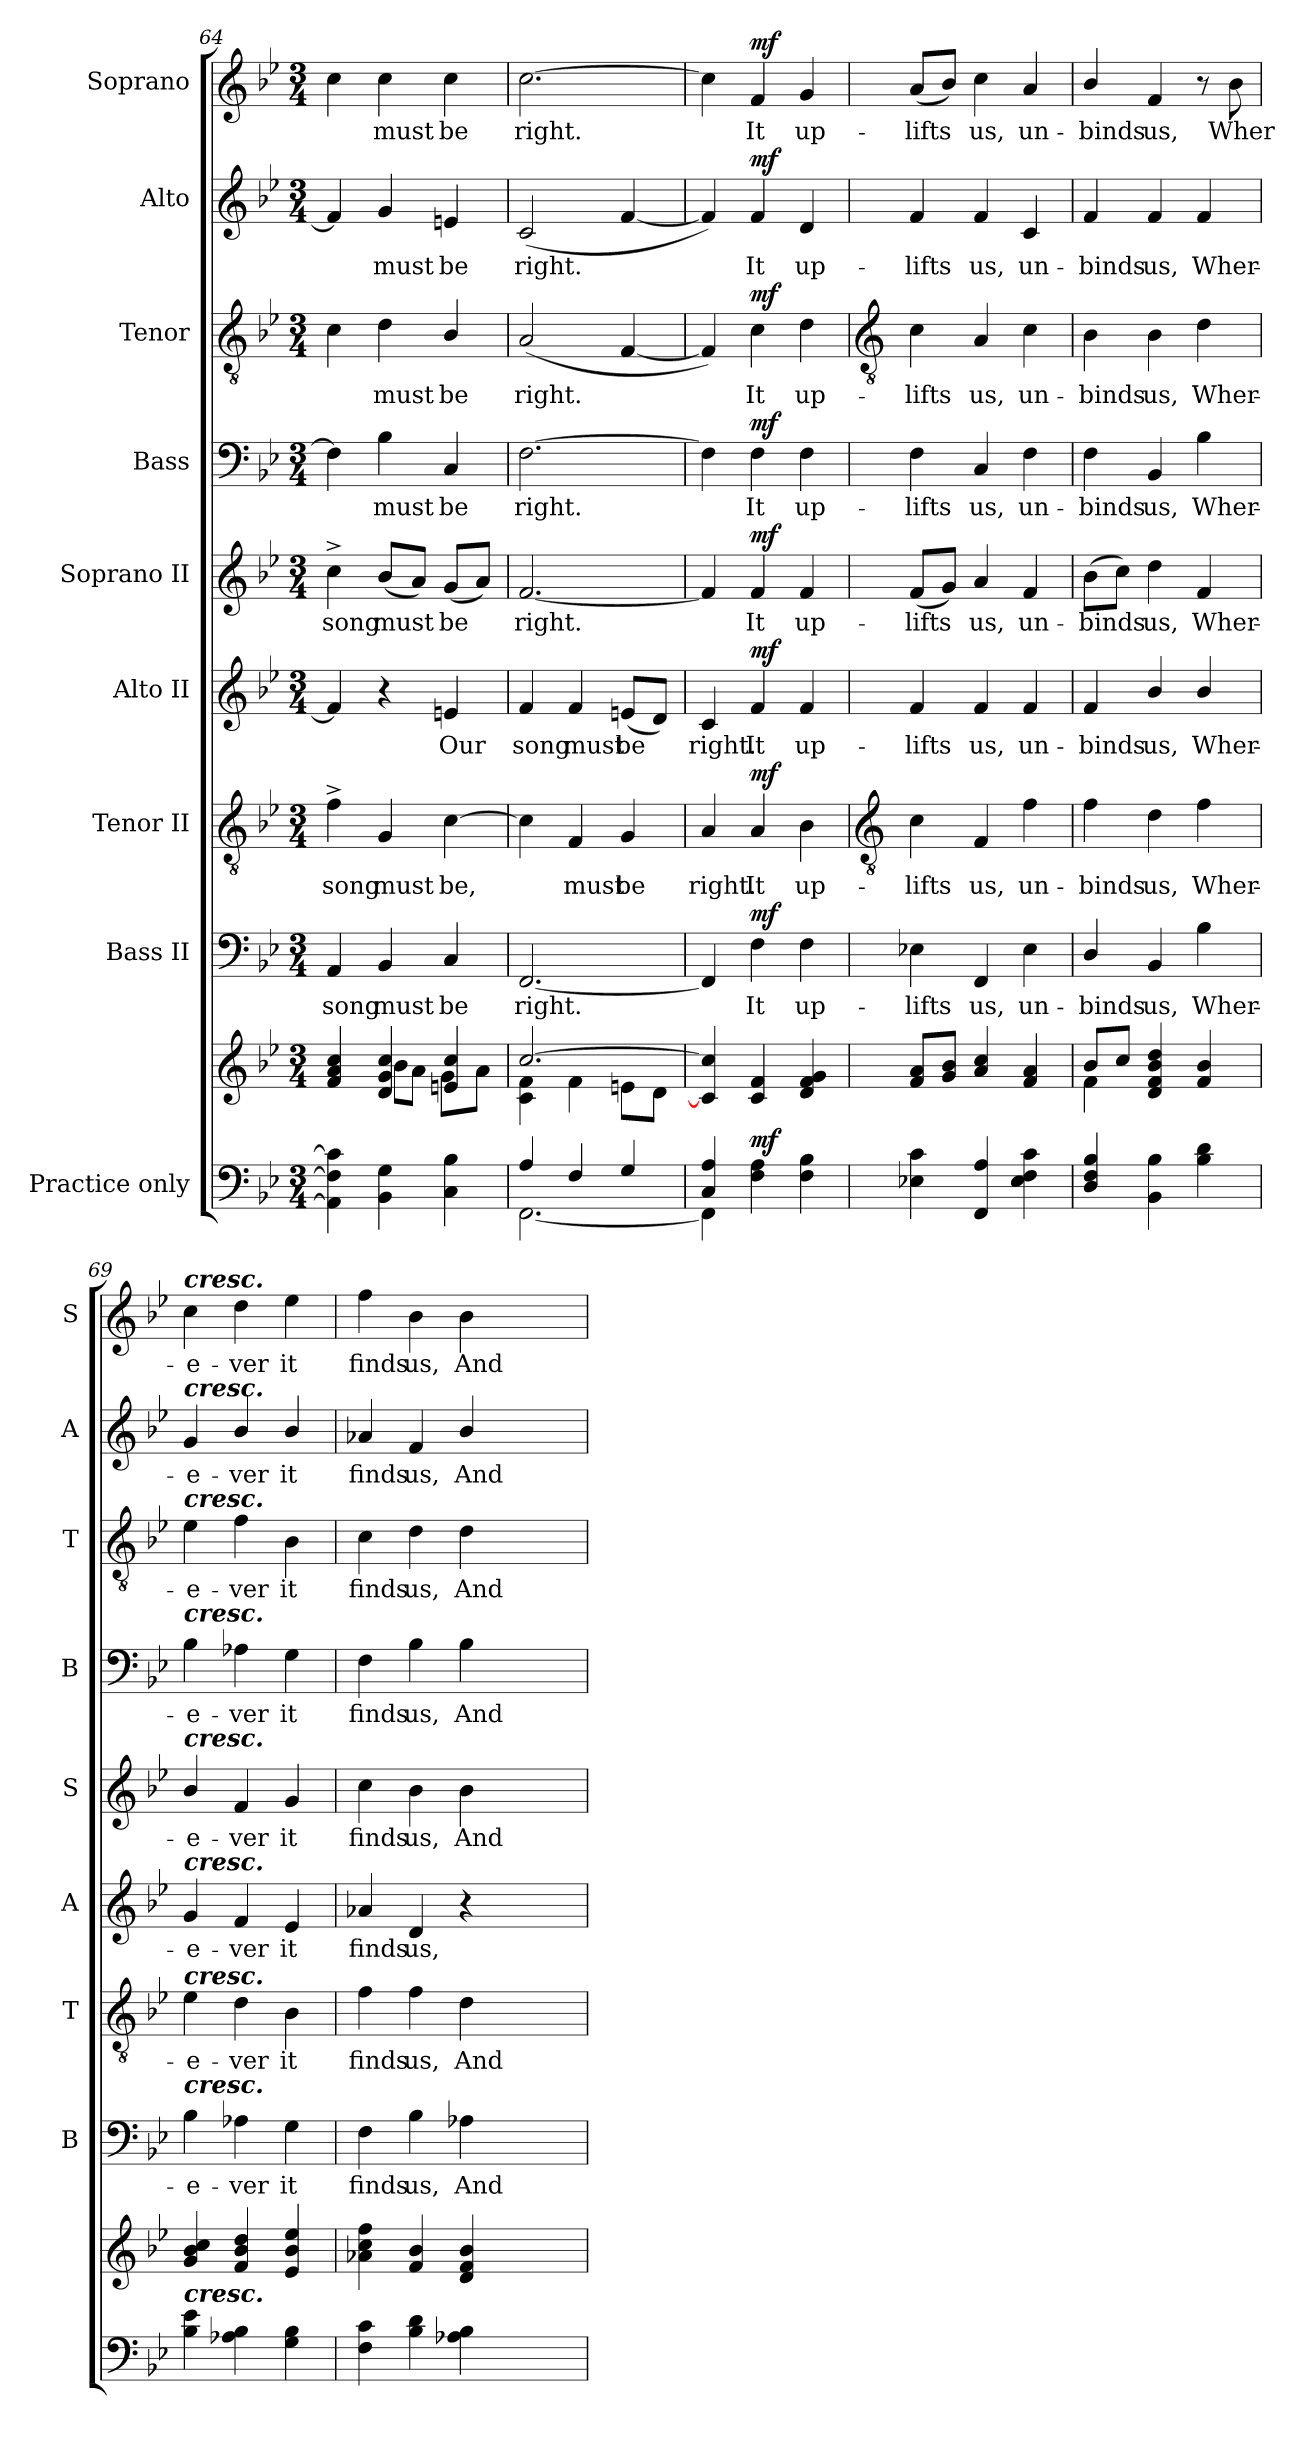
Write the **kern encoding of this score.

**kern	**kern	**dynam	**kern	**text	**dynam	**kern	**text	**dynam	**kern	**text	**dynam	**kern	**text	**dynam	**kern	**text	**dynam	**kern	**text	**dynam	**kern	**text	**dynam	**kern	**text	**dynam
*part9	*part9	*part9	*part8	*part8	*part8	*part7	*part7	*part7	*part6	*part6	*part6	*part5	*part5	*part5	*part4	*part4	*part4	*part3	*part3	*part3	*part2	*part2	*part2	*part1	*part1	*part1
*staff10	*staff9	*staff9/10	*staff8	*staff8	*staff8	*staff7	*staff7	*staff7	*staff6	*staff6	*staff6	*staff5	*staff5	*staff5	*staff4	*staff4	*staff4	*staff3	*staff3	*staff3	*staff2	*staff2	*staff2	*staff1	*staff1	*staff1
*I"Practice only	*	*	*I"Bass II	*	*	*I"Tenor II	*	*	*I"Alto II	*	*	*I"Soprano II	*	*	*I"Bass	*	*	*I"Tenor	*	*	*I"Alto	*	*	*I"Soprano	*	*
*	*	*	*I'B	*	*	*I'T	*	*	*I'A	*	*	*I'S	*	*	*I'B	*	*	*I'T	*	*	*I'A	*	*	*I'S	*	*
*clefF4	*clefG2	*	*clefF4	*	*	*clefGv2	*	*	*clefG2	*	*	*clefG2	*	*	*clefF4	*	*	*clefGv2	*	*	*clefG2	*	*	*clefG2	*	*
*k[b-e-]	*k[b-e-]	*	*k[b-e-]	*	*	*k[b-e-]	*	*	*k[b-e-]	*	*	*k[b-e-]	*	*	*k[b-e-]	*	*	*k[b-e-]	*	*	*k[b-e-]	*	*	*k[b-e-]	*	*
*B-:	*B-:	*	*B-:	*	*	*B-:	*	*	*B-:	*	*	*B-:	*	*	*B-:	*	*	*B-:	*	*	*B-:	*	*	*B-:	*	*
*M3/4	*M3/4	*	*M3/4	*	*	*M3/4	*	*	*M3/4	*	*	*M3/4	*	*	*M3/4	*	*	*M3/4	*	*	*M3/4	*	*	*M3/4	*	*
=64	=64	=64	=64	=64	=64	=64	=64	=64	=64	=64	=64	=64	=64	=64	=64	=64	=64	=64	=64	=64	=64	=64	=64	=64	=64	=64
!LO:N:vis=1	!	!	!	!LO:LY:b	!	!	!LO:LY:b	!	!	!	!	!	!LO:LY:b	!	!	!	!	!	!	!	!	!	!	!	!	!
*^	*^	*	*	*	*	*	*	*	*	*	*	*	*	*	*	*	*	*	*	*	*	*	*	*	*	*
2.ryy	4AA] 4F] 4c]	4f 4a 4cc	4ryy	.	4AA	song	.	4f^	song	.	4f]	.	.	4cc^	song	.	4F]	.	.	4c	.	.	4f]	.	.	4cc	.	.
!	!	!	!	!	!	!LO:LY:b	!	!	!LO:LY:b	!	!	!	!	!	!LO:LY:b	!	!	!LO:LY:b	!	!	!LO:LY:b	!	!	!LO:LY:b	!	!	!LO:LY:b	!
.	4BB- 4G	4d 4g 4cc	8b-L	.	4BB-	must	.	4G	must	.	4r	.	.	(<8b-L	must	.	4B-	must	.	4d	must	.	4g	must	.	4cc	must	.
.	.	.	8aJ	.	.	.	.	.	.	.	.	.	.	8aJ)	.	.	.	.	.	.	.	.	.	.	.	.	.	.
!	!	!	!	!	!	!LO:LY:b	!	!	!LO:LY:b	!	!	!LO:LY:b	!	!	!LO:LY:b	!	!	!LO:LY:b	!	!	!LO:LY:b	!	!	!LO:LY:b	!	!	!LO:LY:b	!
.	4C 4B-	4en 4cc	8gL	.	4C	be	.	[4c	be,	.	4en	Our	.	(<8gL	be	.	4C	be	.	4B-/	be	.	4en	be	.	4cc	be	.
.	.	.	8aJ	.	.	.	.	.	.	.	.	.	.	8aJ)	.	.	.	.	.	.	.	.	.	.	.	.	.	.
=65	=65	=65	=65	=65	=65	=65	=65	=65	=65	=65	=65	=65	=65	=65	=65	=65	=65	=65	=65	=65	=65	=65	=65	=65	=65	=65	=65	=65
!	!	!	!	!	!	!LO:LY:b	!	!	!	!	!	!LO:LY:b	!	!	!LO:LY:b	!	!	!LO:LY:b	!	!	!LO:LY:b	!	!	!LO:LY:b	!	!	!LO:LY:b	!
4A/	[2.FF\	[2.cc/	4c\ 4f\	.	[2.FF	right.	.	4c]	.	.	4f	song	.	[2.f	right.	.	[2.F	right.	.	(<2A	right.	.	(<2c	right.	.	[2.cc	right.	.
!	!	!	!	!	!	!	!	!	!LO:LY:b	!	!	!LO:LY:b	!	!	!	!	!	!	!	!	!	!	!	!	!	!	!	!
4F/	.	.	4f\	.	.	.	.	4F	must	.	4f	must	.	.	.	.	.	.	.	.	.	.	.	.	.	.	.	.
!	!	!	!	!	!	!	!	!	!LO:LY:b	!	!	!LO:LY:b	!	!	!	!	!	!	!	!	!	!	!	!	!	!	!	!
4G/	.	.	8en\L	.	.	.	.	4G	be	.	(<8enL	be	.	.	.	.	.	.	.	[4F	.	.	[4f	.	.	.	.	.
.	.	.	8d\J	.	.	.	.	.	.	.	8dJ)	.	.	.	.	.	.	.	.	.	.	.	.	.	.	.	.	.
=66	=66	=66	=66	=66	=66	=66	=66	=66	=66	=66	=66	=66	=66	=66	=66	=66	=66	=66	=66	=66	=66	=66	=66	=66	=66	=66	=66	=66
!	!	!	!LO:N:vis=1	!	!	!	!	!	!LO:LY:b	!	!	!LO:LY:b	!	!	!	!	!	!	!	!	!	!	!	!	!	!	!	!
4C/ 4A/	4FF\]	4c] 4cc]	2.ryy	.	4FF]	.	.	4A	right.	.	4c	right.	.	4f]	.	.	4F]	.	.	4F])	.	.	4f])	.	.	4cc]	.	.
!	!	!	!	!LO:DY:b	!	!LO:LY:b	!LO:DY:b	!	!LO:LY:b	!LO:DY:b	!	!LO:LY:b	!LO:DY:b	!	!LO:LY:b	!LO:DY:b	!	!LO:LY:b	!LO:DY:b	!	!LO:LY:b	!LO:DY:b	!	!LO:LY:b	!LO:DY:b	!	!LO:LY:b	!LO:DY:b
2ryy	4F 4A	4c 4f	.	mf	4F	It	mf	4A	It	mf	4f	It	mf	4f	It	mf	4F	It	mf	4c	It	mf	4f	It	mf	4f	It	mf
!	!	!	!	!	!	!LO:LY:b	!	!	!LO:LY:b	!	!	!LO:LY:b	!	!	!LO:LY:b	!	!	!LO:LY:b	!	!	!LO:LY:b	!	!	!LO:LY:b	!	!	!LO:LY:b	!
.	4F 4B-	4d 4f 4g	.	.	4F	up-	.	4B-	up-	.	4f	up-	.	4f	up-	.	4F	up-	.	4d	up-	.	4d	up-	.	4g	up-	.
!!LO:LB:g=z
=67	=67	=67	=67	=67	=67	=67	=67	=67	=67	=67	=67	=67	=67	=67	=67	=67	=67	=67	=67	=67	=67	=67	=67	=67	=67	=67	=67	=67
*	*	*	*	*	*	*	*	*clefGv2	*	*	*	*	*	*	*	*	*	*	*	*clefGv2	*	*	*	*	*	*	*	*
!	!	!	!LO:N:vis=1	!	!	!LO:LY:b	!	!	!LO:LY:b	!	!	!LO:LY:b	!	!	!LO:LY:b	!	!	!LO:LY:b	!	!	!LO:LY:b	!	!	!LO:LY:b	!	!	!LO:LY:b	!
2ryy	4E-X 4c	8f 8aL	2.ryy	.	4E-X	-lifts	.	4c	-lifts	.	4f	-lifts	.	(<8fL	-lifts	.	4F	-lifts	.	4c	-lifts	.	4f	-lifts	.	(<8aL	-lifts	.
.	.	8g 8b-J	.	.	.	.	.	.	.	.	.	.	.	8gJ)	.	.	.	.	.	.	.	.	.	.	.	8b-J)	.	.
!	!	!	!	!	!	!LO:LY:b	!	!	!LO:LY:b	!	!	!LO:LY:b	!	!	!LO:LY:b	!	!	!LO:LY:b	!	!	!LO:LY:b	!	!	!LO:LY:b	!	!	!LO:LY:b	!
.	4FF 4A	4a 4cc	.	.	4FF	us,	.	4F	us,	.	4f	us,	.	4a	us,	.	4C	us,	.	4A	us,	.	4f	us,	.	4cc	us,	.
!	!	!	!	!	!	!LO:LY:b	!	!	!LO:LY:b	!	!	!LO:LY:b	!	!	!LO:LY:b	!	!	!LO:LY:b	!	!	!LO:LY:b	!	!	!LO:LY:b	!	!	!LO:LY:b	!
4ryy	4E- 4F 4c	4f 4a	.	.	4E-	un-	.	4f	un-	.	4f	un-	.	4f	un-	.	4F	un-	.	4c	un-	.	4c	un-	.	4a	un-	.
=68	=68	=68	=68	=68	=68	=68	=68	=68	=68	=68	=68	=68	=68	=68	=68	=68	=68	=68	=68	=68	=68	=68	=68	=68	=68	=68	=68	=68
!	!	!	!	!	!	!LO:LY:b	!	!	!LO:LY:b	!	!	!LO:LY:b	!	!	!LO:LY:b	!	!	!LO:LY:b	!	!	!LO:LY:b	!	!	!LO:LY:b	!	!	!LO:LY:b	!
2ryy	4D/ 4F/ 4B-/	8b-/L	4f\	.	4D/	-binds	.	4f	-binds	.	4f	-binds	.	(>8b-L	-binds	.	4F	-binds	.	4B-	-binds	.	4f	-binds	.	4b-/	-binds	.
.	.	8cc/J	.	.	.	.	.	.	.	.	.	.	.	8ccJ)	.	.	.	.	.	.	.	.	.	.	.	.	.	.
!	!	!	!	!	!	!LO:LY:b	!	!	!LO:LY:b	!	!	!LO:LY:b	!	!	!LO:LY:b	!	!	!LO:LY:b	!	!	!LO:LY:b	!	!	!LO:LY:b	!	!	!LO:LY:b	!
.	4BB- 4B-	4d 4f 4b- 4dd	4ryy	.	4BB-	us,	.	4d	us,	.	4b-/	us,	.	4dd	us,	.	4BB-	us,	.	4B-	us,	.	4f	us,	.	4f	us,	.
!	!	!	!	!	!	!LO:LY:b	!	!	!LO:LY:b	!	!	!LO:LY:b	!	!	!LO:LY:b	!	!	!LO:LY:b	!	!	!LO:LY:b	!	!	!LO:LY:b	!	!	!	!
4ryy	4B- 4d	4f 4b-	4ryy	.	4B-	Wher-	.	4f	Wher-	.	4b-/	Wher-	.	4f	Wher-	.	4B-	Wher-	.	4d	Wher-	.	4f	Wher-	.	8r	.	.
!	!	!	!	!	!	!	!	!	!	!	!	!	!	!	!	!	!	!	!	!	!	!	!	!	!	!	!LO:LY:b	!
.	.	.	.	.	.	.	.	.	.	.	.	.	.	.	.	.	.	.	.	.	.	.	.	.	.	8b-	Wher-	.
=69	=69	=69	=69	=69	=69	=69	=69	=69	=69	=69	=69	=69	=69	=69	=69	=69	=69	=69	=69	=69	=69	=69	=69	=69	=69	=69	=69	=69
!	!	!	!	!	!	!	!	!	!	!	!	!	!	!	!	!	!	!	!	!	!	!	!	!	!	!LO:TX:a:Bi:t=cresc.	!	!
!	!	!	!	!	!	!	!	!	!	!	!	!	!	!	!	!	!	!	!	!	!	!	!LO:TX:a:Bi:t=cresc.	!	!	!	!	!
!	!	!	!	!	!	!	!	!	!	!	!	!	!	!	!	!	!	!	!	!LO:TX:a:Bi:t=cresc.	!	!	!	!	!	!	!	!
!	!	!	!	!	!	!	!	!	!	!	!	!	!	!	!	!	!LO:TX:a:Bi:t=cresc.	!	!	!	!	!	!	!	!	!	!	!
!	!	!	!	!	!	!	!	!	!	!	!	!	!	!LO:TX:a:Bi:t=cresc.	!	!	!	!	!	!	!	!	!	!	!	!	!	!
!	!	!	!	!	!	!	!	!	!	!	!LO:TX:a:Bi:t=cresc.	!	!	!	!	!	!	!	!	!	!	!	!	!	!	!	!	!
!	!	!	!	!	!	!	!	!LO:TX:a:Bi:t=cresc.	!	!	!	!	!	!	!	!	!	!	!	!	!	!	!	!	!	!	!	!
!	!	!	!	!	!LO:TX:a:Bi:t=cresc.	!	!	!	!	!	!	!	!	!	!	!	!	!	!	!	!	!	!	!	!	!	!	!
!LO:TX:a:Bi:t=cresc.	!	!	!	!	!	!	!	!	!	!	!	!	!	!	!	!	!	!	!	!	!	!	!	!	!	!	!	!
!	!	!	!LO:N:vis=1	!	!	!LO:LY:b	!	!	!LO:LY:b	!	!	!LO:LY:b	!	!	!LO:LY:b	!	!	!LO:LY:b	!	!	!LO:LY:b	!	!	!LO:LY:b	!	!	!LO:LY:b	!
2ryy	4B- 4e-	4g 4b- 4cc	2.ryy	.	4B-	-e-	.	4e-	-e-	.	4g	-e-	.	4b-/	-e-	.	4B-	-e-	.	4e-	-e-	.	4g	-e-	.	4cc	-e-	.
!	!	!	!	!	!	!LO:LY:b	!	!	!LO:LY:b	!	!	!LO:LY:b	!	!	!LO:LY:b	!	!	!LO:LY:b	!	!	!LO:LY:b	!	!	!LO:LY:b	!	!	!LO:LY:b	!
.	4A-X 4B-	4f 4b- 4dd	.	.	4A-X	-ver	.	4d	-ver	.	4f	-ver	.	4f	-ver	.	4A-X	-ver	.	4f	-ver	.	4b-/	-ver	.	4dd	-ver	.
!	!	!	!	!	!	!LO:LY:b	!	!	!LO:LY:b	!	!	!LO:LY:b	!	!	!LO:LY:b	!	!	!LO:LY:b	!	!	!LO:LY:b	!	!	!LO:LY:b	!	!	!LO:LY:b	!
4ryy	4G 4B-	4e- 4b- 4ee-	.	.	4G	it	.	4B-	it	.	4e-	it	.	4g	it	.	4G	it	.	4B-	it	.	4b-/	it	.	4ee-	it	.
=70	=70	=70	=70	=70	=70	=70	=70	=70	=70	=70	=70	=70	=70	=70	=70	=70	=70	=70	=70	=70	=70	=70	=70	=70	=70	=70	=70	=70
!	!	!	!LO:N:vis=1	!	!	!LO:LY:b	!	!	!LO:LY:b	!	!	!LO:LY:b	!	!	!LO:LY:b	!	!	!LO:LY:b	!	!	!LO:LY:b	!	!	!LO:LY:b	!	!	!LO:LY:b	!
2ryy	4F 4c	4a-X 4cc 4ff	2.ryy	.	4F	finds	.	4f	finds	.	4a-X	finds	.	4cc	finds	.	4F	finds	.	4c	finds	.	4a-X	finds	.	4ff	finds	.
!	!	!	!	!	!	!LO:LY:b	!	!	!LO:LY:b	!	!	!LO:LY:b	!	!	!LO:LY:b	!	!	!LO:LY:b	!	!	!LO:LY:b	!	!	!LO:LY:b	!	!	!LO:LY:b	!
.	4B- 4d	4f 4b-	.	.	4B-	us,	.	4f	us,	.	4d	us,	.	4b-	us,	.	4B-	us,	.	4d	us,	.	4f	us,	.	4b-	us,	.
!	!	!	!	!	!	!LO:LY:b	!	!	!LO:LY:b	!	!	!	!	!	!LO:LY:b	!	!	!LO:LY:b	!	!	!LO:LY:b	!	!	!LO:LY:b	!	!	!LO:LY:b	!
2.ryy	4A-X 4B-	4d 4f 4b-	.	.	4A-X	And	.	4d	And	.	4r	.	.	4b-	And	.	4B-	And	.	4d	And	.	4b-/	And	.	4b-	And	.
.	2ryy	2ryy	2ryy	.	2ryy	.	.	2ryy	.	.	2ryy	.	.	2ryy	.	.	2ryy	.	.	2ryy	.	.	2ryy	.	.	2ryy	.	.
*v	*v	*	*	*	*	*	*	*	*	*	*	*	*	*	*	*	*	*	*	*	*	*	*	*	*	*	*	*
*	*v	*v	*	*	*	*	*	*	*	*	*	*	*	*	*	*	*	*	*	*	*	*	*	*	*	*	*
=	=	=	=	=	=	=	=	=	=	=	=	=	=	=	=	=	=	=	=	=	=	=	=	=	=	=
*-	*-	*-	*-	*-	*-	*-	*-	*-	*-	*-	*-	*-	*-	*-	*-	*-	*-	*-	*-	*-	*-	*-	*-	*-	*-	*-
